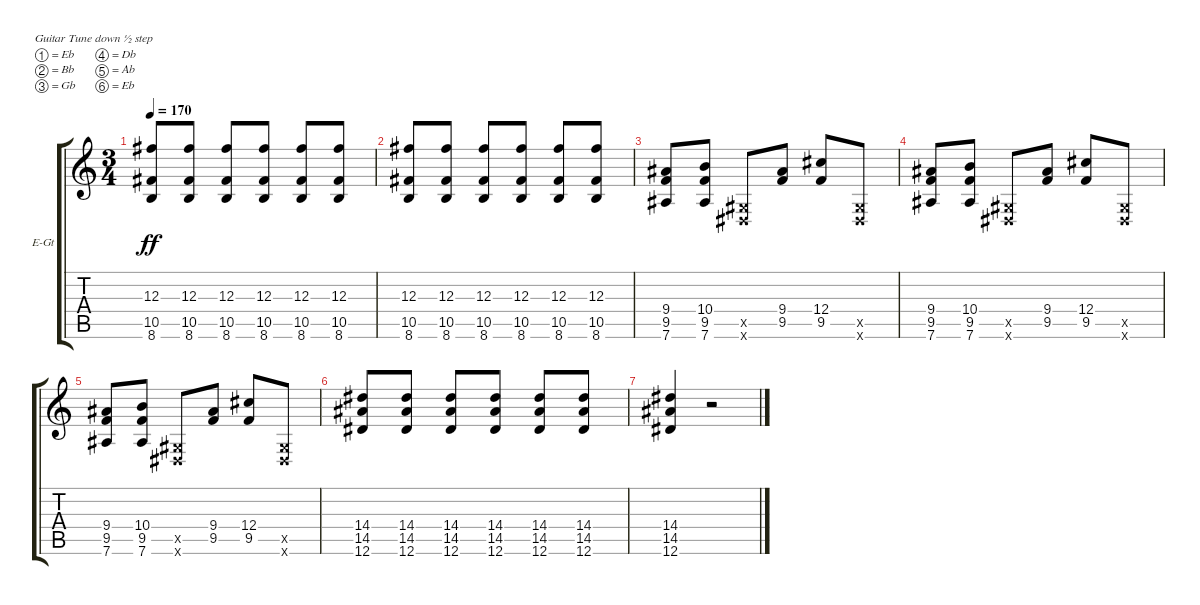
\bracketExtendMode groupsimilarinstruments
\firstSystemTrackNameOrientation horizontal
\otherSystemsTrackNameOrientation horizontal
\track ("B Adam - Lead" "E-Gt") {instrument distortionguitar}
\staff {score tabs}
\tuning (Eb4 Bb3 Gb3 Db3 Ab2 Eb2)
\ts (3 4)
\tempo 170
\clef g2
\scale
0.333333
\ks c
(8.6 10.5 12.3).8{dy ff} (8.6 10.5 12.3).8 (8.6 10.5 12.3).8 (8.6 10.5 12.3).8 (8.6 10.5 12.3).8 (8.6 10.5 12.3).8 |
\scale
0.333333 (8.6 10.5 12.3).8 (8.6 10.5 12.3).8 (8.6 10.5 12.3).8 (8.6 10.5 12.3).8 (8.6 10.5 12.3).8 (8.6 10.5 12.3).8 |
\scale
0.333333 (9.5 7.6 9.4).8 (7.6 9.5 10.4).8 (0.6{x} 0.5{x}).8 (9.5 9.4).8 (9.5 12.4).8 (0.5{x} 0.6{x}).8 |
\scale
0.333333 (9.5 7.6 9.4).8 (7.6 9.5 10.4).8 (0.6{x} 0.5{x}).8 (9.5 9.4).8 (9.5 12.4).8 (0.5{x} 0.6{x}).8 |
\scale
0.333333 (9.5 7.6 9.4).8 (7.6 9.5 10.4).8 (0.6{x} 0.5{x}).8 (9.5 9.4).8 (9.5 12.4).8 (0.5{x} 0.6{x}).8 |
\scale
0.333333 (12.6 14.5 14.4).8 (12.6 14.5 14.4).8 (12.6 14.5 14.4).8 (12.6 14.5 14.4).8 (12.6 14.5 14.4).8 (12.6 14.5 14.4).8 |
\scale
0.333333 (12.6 14.5 14.4).4 r.2 |
\scale
0.333333 |
\scale
0.333333 |
\scale
0.333333 |
\scale
0.333333 |
\scale
0.333333 |
\scale
0.333333 |
\scale
0.333333 |
\scale
0.333333 |
\scale
0.333333
